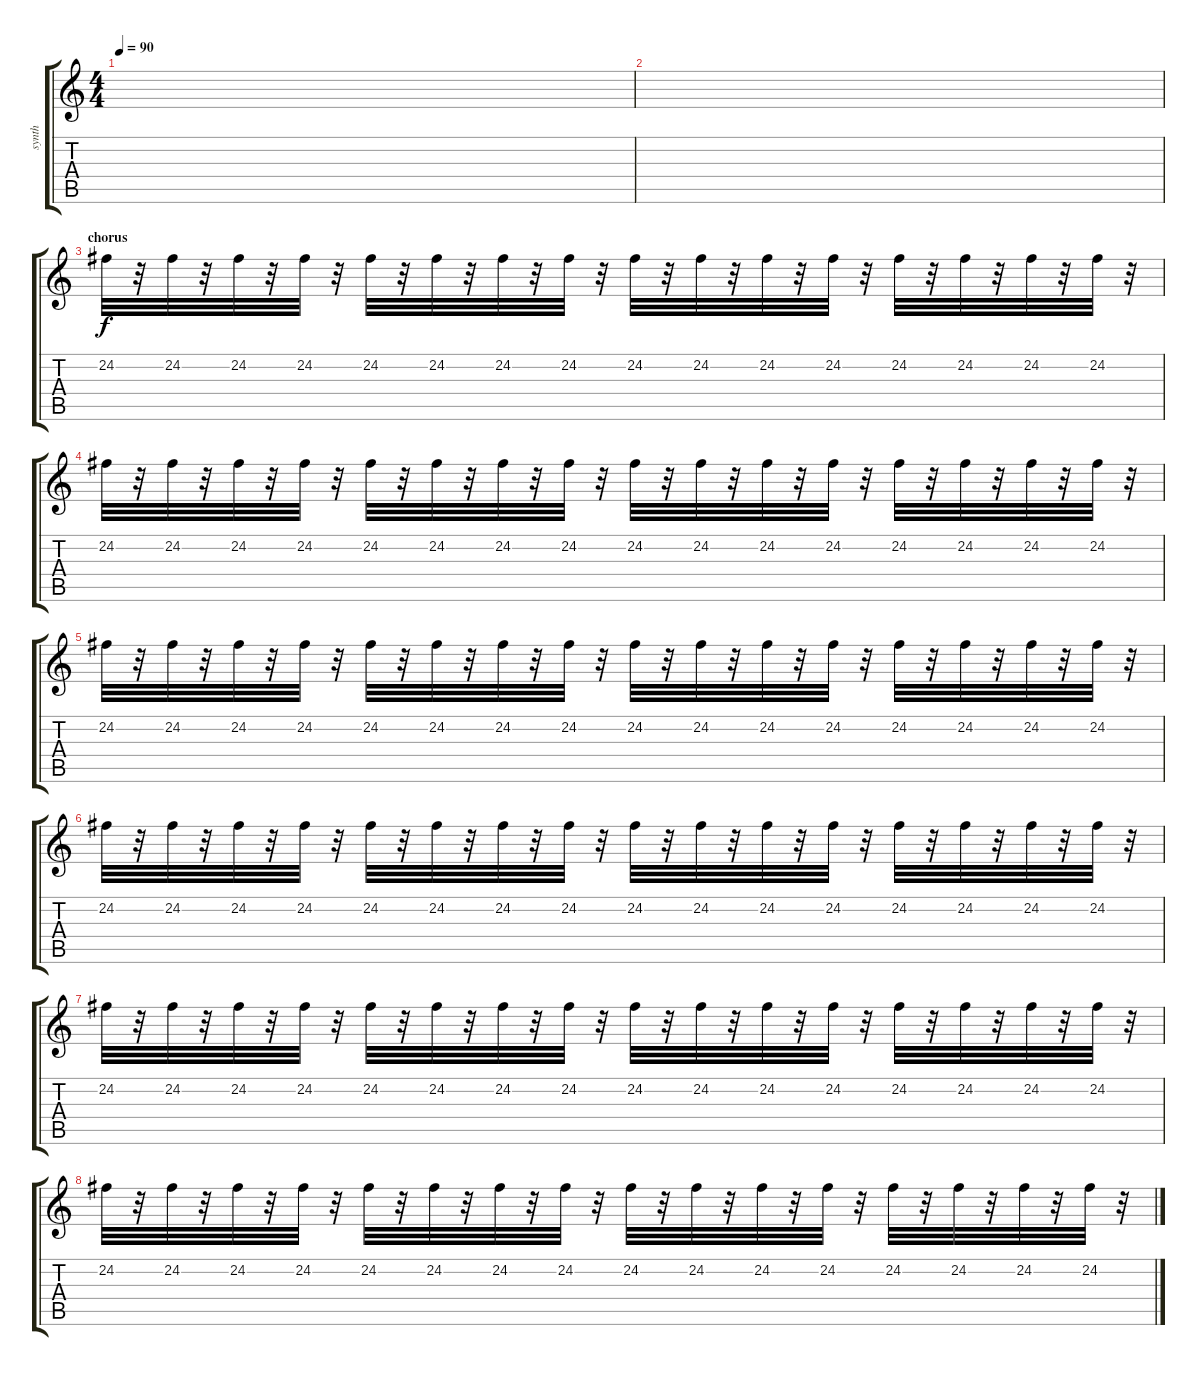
\track ("synth" "synth") {instrument lead1square}
\staff {score tabs}
\tuning (B3 Gb3 D3 A2 E2 B1) {hide}
\ts (4 4)
\tempo 90
\clef g2
\ks c
|
|
\section ("" "chorus")
24.2.32 r.32 24.2.32 r.32 24.2.32 r.32 24.2.32 r.32 24.2.32 r.32 24.2.32 r.32 24.2.32 r.32 24.2.32 r.32 24.2.32 r.32 24.2.32 r.32 24.2.32 r.32 24.2.32 r.32 24.2.32 r.32 24.2.32 r.32 24.2.32 r.32 24.2.32 r.32 |
24.2.32 r.32 24.2.32 r.32 24.2.32 r.32 24.2.32 r.32 24.2.32 r.32 24.2.32 r.32 24.2.32 r.32 24.2.32 r.32 24.2.32 r.32 24.2.32 r.32 24.2.32 r.32 24.2.32 r.32 24.2.32 r.32 24.2.32 r.32 24.2.32 r.32 24.2.32 r.32 |
24.2.32 r.32 24.2.32 r.32 24.2.32 r.32 24.2.32 r.32 24.2.32 r.32 24.2.32 r.32 24.2.32 r.32 24.2.32 r.32 24.2.32 r.32 24.2.32 r.32 24.2.32 r.32 24.2.32 r.32 24.2.32 r.32 24.2.32 r.32 24.2.32 r.32 24.2.32 r.32 |
24.2.32 r.32 24.2.32 r.32 24.2.32 r.32 24.2.32 r.32 24.2.32 r.32 24.2.32 r.32 24.2.32 r.32 24.2.32 r.32 24.2.32 r.32 24.2.32 r.32 24.2.32 r.32 24.2.32 r.32 24.2.32 r.32 24.2.32 r.32 24.2.32 r.32 24.2.32 r.32 |
24.2.32 r.32 24.2.32 r.32 24.2.32 r.32 24.2.32 r.32 24.2.32 r.32 24.2.32 r.32 24.2.32 r.32 24.2.32 r.32 24.2.32 r.32 24.2.32 r.32 24.2.32 r.32 24.2.32 r.32 24.2.32 r.32 24.2.32 r.32 24.2.32 r.32 24.2.32 r.32 |
24.2.32 r.32 24.2.32 r.32 24.2.32 r.32 24.2.32 r.32 24.2.32 r.32 24.2.32 r.32 24.2.32 r.32 24.2.32 r.32 24.2.32 r.32 24.2.32 r.32 24.2.32 r.32 24.2.32 r.32 24.2.32 r.32 24.2.32 r.32 24.2.32 r.32 24.2.32 r.32
